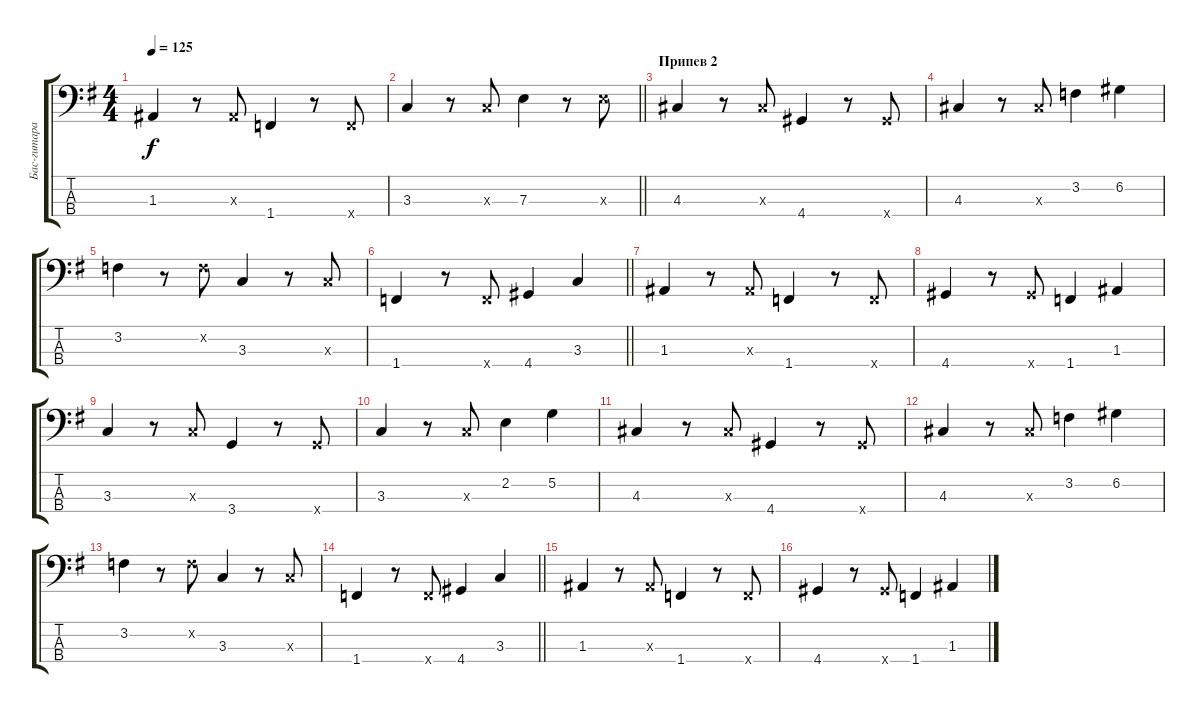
\track ("Бас-гитара" "Бас-гитара") {instrument electricbassfinger}
\staff {score tabs}
\tuning (G2 D2 A1 E1) {hide}
\ts (4 4)
\tempo 125
\clef f4
\ks eminor
1.3.4{dy f} r.8 1.3{x}.8 1.4.4 r.8 1.4{x}.8 |
\barLineRight lightlight
3.3.4 r.8 3.3{x}.8 7.3.4 r.8 7.3{x}.8 |
\section ("" "Припев 2")
4.3.4 r.8 4.3{x}.8 4.4.4 r.8 4.4{x}.8 |
4.3.4 r.8 4.3{x}.8 3.2.4 6.2.4 |
3.2.4 r.8 3.2{x}.8 3.3.4 r.8 3.3{x}.8 |
\barLineRight lightlight
1.4.4 r.8 1.4{x}.8 4.4.4 3.3.4 |
1.3.4 r.8 1.3{x}.8 1.4.4 r.8 1.4{x}.8 |
4.4.4 r.8 4.4{x}.8 1.4.4 1.3.4 |
3.3.4 r.8 3.3{x}.8 3.4.4 r.8 3.4{x}.8 |
3.3.4 r.8 3.3{x}.8 2.2.4 5.2.4 |
4.3.4 r.8 4.3{x}.8 4.4.4 r.8 4.4{x}.8 |
4.3.4 r.8 4.3{x}.8 3.2.4 6.2.4 |
3.2.4 r.8 3.2{x}.8 3.3.4 r.8 3.3{x}.8 |
\barLineRight lightlight
1.4.4 r.8 1.4{x}.8 4.4.4 3.3.4 |
1.3.4 r.8 1.3{x}.8 1.4.4 r.8 1.4{x}.8 |
4.4.4 r.8 4.4{x}.8 1.4.4 1.3.4
